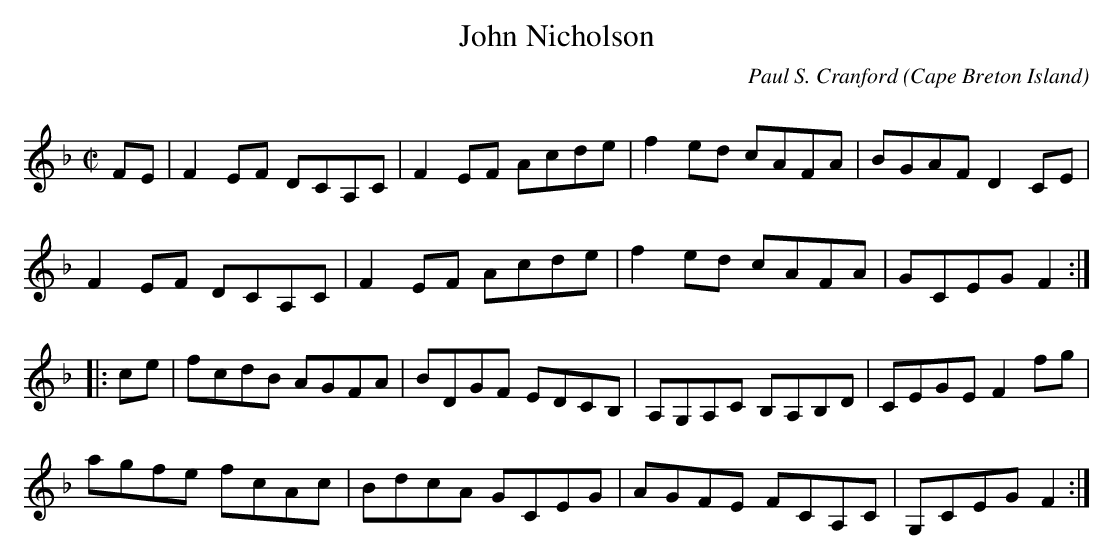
X:1
T:John Nicholson
C:Paul S. Cranford
O:Cape Breton Island
Q:333
L:1/8
M:C|
K:F
FE|F2 EF DCA,C|F2 EF Acde|f2 ed cAFA|BGAF D2 CE|
F2 EF DCA,C|F2 EF Acde|f2 ed cAFA|GCEG F2:|
|:ce|fcdB AGFA|BDGF EDCB,|A,G,A,C B,A,B,D|CEGE F2 fg|
agfe fcAc|BdcA GCEG|AGFE FCA,C|G,CEG F2:|
